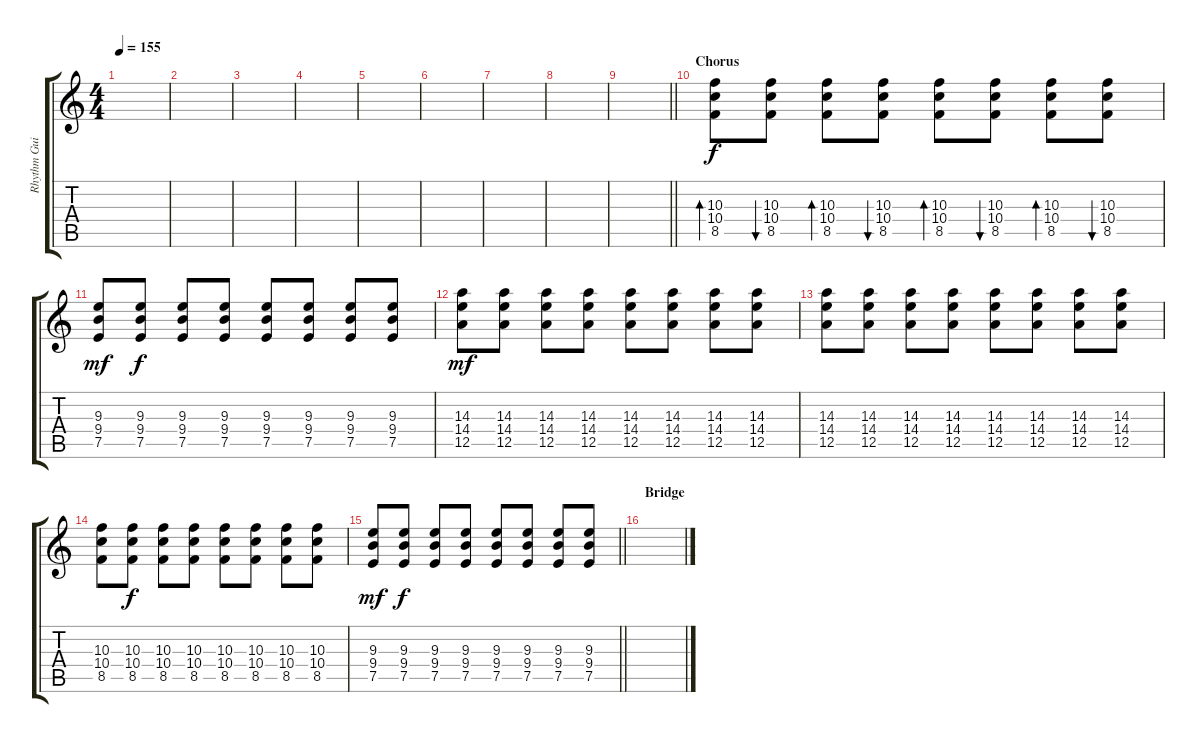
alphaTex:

\track ("Rhythm Guitar (Clean)" "Rhythm Gui") {instrument electricguitarjazz}
\staff {score tabs}
\tuning (E4 B3 G3 D3 A2 E2) {hide}
\ts (4 4)
\tempo 155
\clef g2
\ks c
|
|
|
|
|
|
|
|
\barLineRight lightlight
|
\section ("" "Chorus")
(10.3 10.4 8.5).8{bd 60} (10.3 10.4 8.5).8{bu 60 dy f} (10.3 10.4 8.5).8{bd 60} (10.3 10.4 8.5).8{bu 60} (10.3 10.4 8.5).8{bd 60} (10.3 10.4 8.5).8{bu 60} (10.3 10.4 8.5).8{bd 60} (10.3 10.4 8.5).8{bu 60} |
(9.3 9.4 7.5).8{dy mf} (9.3 9.4 7.5).8{dy f} (9.3 9.4 7.5).8 (9.3 9.4 7.5).8 (9.3 9.4 7.5).8 (9.3 9.4 7.5).8 (9.3 9.4 7.5).8 (9.3 9.4 7.5).8 |
(14.3 14.4 12.5).8{dy mf} (14.3 14.4 12.5).8 (14.3 14.4 12.5).8 (14.3 14.4 12.5).8 (14.3 14.4 12.5).8 (14.3 14.4 12.5).8 (14.3 14.4 12.5).8 (14.3 14.4 12.5).8 |
(14.3 14.4 12.5).8 (14.3 14.4 12.5).8 (14.3 14.4 12.5).8 (14.3 14.4 12.5).8 (14.3 14.4 12.5).8 (14.3 14.4 12.5).8 (14.3 14.4 12.5).8 (14.3 14.4 12.5).8 |
(10.3 10.4 8.5).8 (10.3 10.4 8.5).8{dy f} (10.3 10.4 8.5).8 (10.3 10.4 8.5).8 (10.3 10.4 8.5).8 (10.3 10.4 8.5).8 (10.3 10.4 8.5).8 (10.3 10.4 8.5).8 |
\barLineRight lightlight
(9.3 9.4 7.5).8{dy mf} (9.3 9.4 7.5).8{dy f} (9.3 9.4 7.5).8 (9.3 9.4 7.5).8 (9.3 9.4 7.5).8 (9.3 9.4 7.5).8 (9.3 9.4 7.5).8 (9.3 9.4 7.5).8 |
\section ("" "Bridge")
